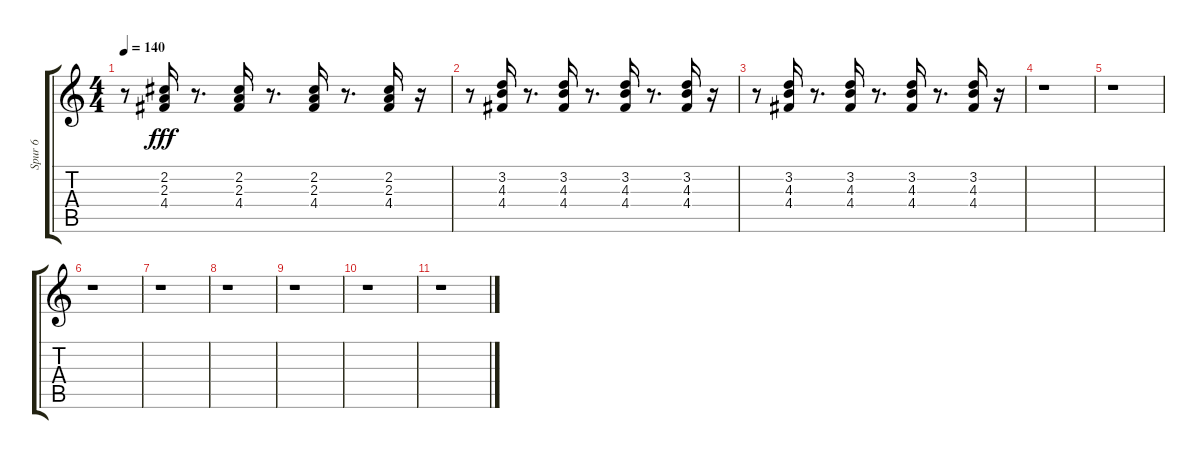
\track ("Spur 6" "Spur 6") {instrument electricguitarclean}
\staff {score tabs}
\tuning (E4 B3 G3 D3 A2 E2) {hide}
\ts (4 4)
\tempo 140
\clef g2
\ks c
r.8{dy fff} (2.2 2.3 4.4).16 r.8{d} (2.2 2.3 4.4).16 r.8{d} (2.2 2.3 4.4).16 r.8{d} (2.2 2.3 4.4).16 r.16 |
r.8 (3.2 4.3 4.4).16 r.8{d} (3.2 4.3 4.4).16 r.8{d} (3.2 4.3 4.4).16 r.8{d} (3.2 4.3 4.4).16 r.16 |
r.8 (3.2 4.3 4.4).16 r.8{d} (3.2 4.3 4.4).16 r.8{d} (3.2 4.3 4.4).16 r.8{d} (3.2 4.3 4.4).16 r.16 |
r.1 |
r.1 |
r.1 |
r.1 |
r.1 |
r.1 |
r.1 |
r.1
